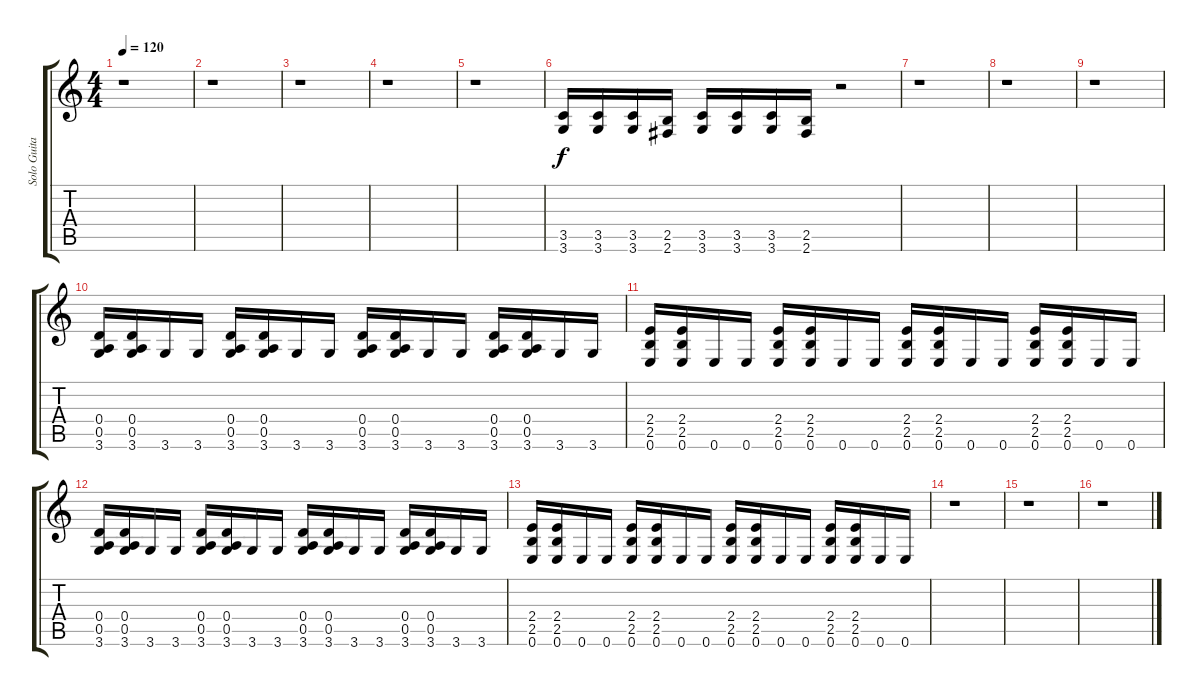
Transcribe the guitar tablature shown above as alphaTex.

\track ("Solo Guitar" "Solo Guita") {instrument distortionguitar}
\staff {score tabs}
\tuning (E4 B3 G3 D3 A2 E2) {hide}
\ts (4 4)
\tempo 120
\clef g2
\ks c
r.1{dy f} |
r.1 |
r.1 |
r.1 |
r.1 |
(3.5 3.6).16 (3.5 3.6).16 (3.5 3.6).16 (2.5 2.6).16 (3.5 3.6).16 (3.5 3.6).16 (3.5 3.6).16 (2.5 2.6).16 r.2 |
r.1 |
r.1 |
r.1 |
(0.4 0.5 3.6).16 (0.4 0.5 3.6).16 3.6.16 3.6.16 (0.4 0.5 3.6).16 (0.4 0.5 3.6).16 3.6.16 3.6.16 (0.4 0.5 3.6).16 (0.4 0.5 3.6).16 3.6.16 3.6.16 (0.4 0.5 3.6).16 (0.4 0.5 3.6).16 3.6.16 3.6.16 |
(2.4 2.5 0.6).16 (2.4 2.5 0.6).16 0.6.16 0.6.16 (2.4 2.5 0.6).16 (2.4 2.5 0.6).16 0.6.16 0.6.16 (2.4 2.5 0.6).16 (2.4 2.5 0.6).16 0.6.16 0.6.16 (2.4 2.5 0.6).16 (2.4 2.5 0.6).16 0.6.16 0.6.16 |
(0.4 0.5 3.6).16 (0.4 0.5 3.6).16 3.6.16 3.6.16 (0.4 0.5 3.6).16 (0.4 0.5 3.6).16 3.6.16 3.6.16 (0.4 0.5 3.6).16 (0.4 0.5 3.6).16 3.6.16 3.6.16 (0.4 0.5 3.6).16 (0.4 0.5 3.6).16 3.6.16 3.6.16 |
(2.4 2.5 0.6).16 (2.4 2.5 0.6).16 0.6.16 0.6.16 (2.4 2.5 0.6).16 (2.4 2.5 0.6).16 0.6.16 0.6.16 (2.4 2.5 0.6).16 (2.4 2.5 0.6).16 0.6.16 0.6.16 (2.4 2.5 0.6).16 (2.4 2.5 0.6).16 0.6.16 0.6.16 |
r.1 |
r.1 |
r.1
